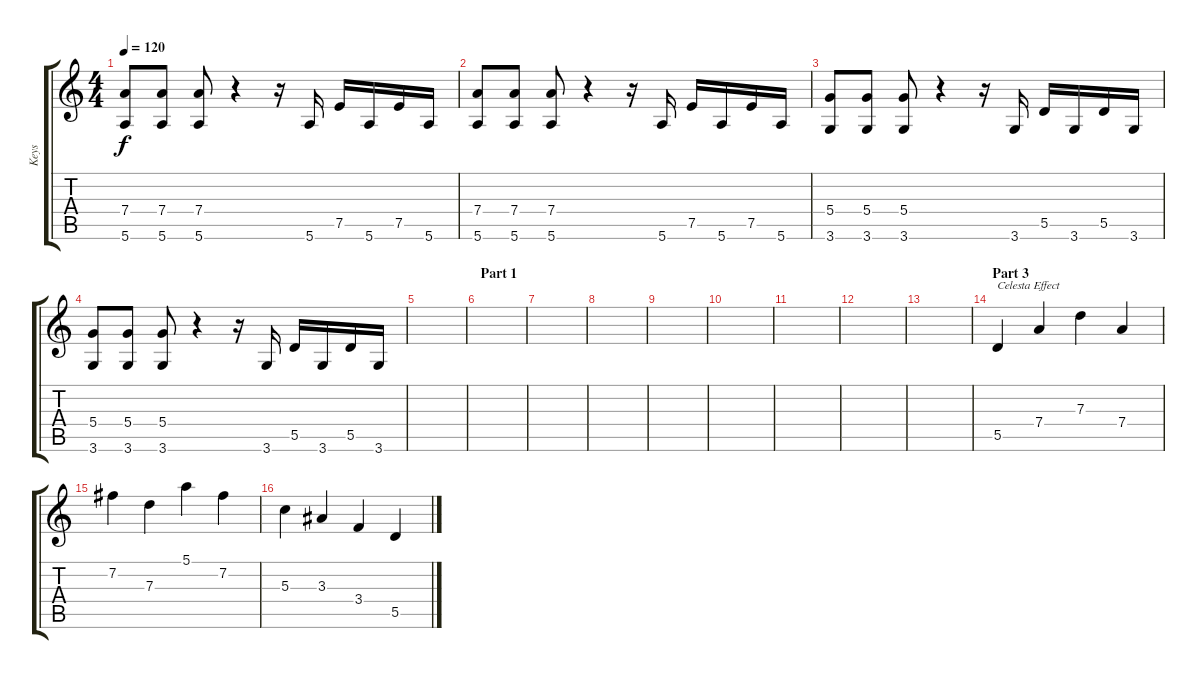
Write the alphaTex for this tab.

\track ("Keys" "Keys") {instrument overdrivenguitar}
\staff {score tabs}
\tuning (E4 B3 G3 D3 A2 E2) {hide}
\ts (4 4)
\tempo 120
\clef g2
\ks c
(7.4 5.6).8{dy f instrument harpsichord} (7.4 5.6).8 (7.4 5.6).8 r.4 r.16 5.6.16 7.5.16 5.6.16 7.5.16 5.6.16 |
(7.4 5.6).8{instrument harpsichord} (7.4 5.6).8 (7.4 5.6).8 r.4 r.16 5.6.16 7.5.16 5.6.16 7.5.16 5.6.16 |
(5.4 3.6).8{instrument harpsichord} (5.4 3.6).8 (5.4 3.6).8 r.4 r.16 3.6.16 5.5.16 3.6.16 5.5.16 3.6.16 |
(5.4 3.6).8{instrument harpsichord} (5.4 3.6).8 (5.4 3.6).8 r.4 r.16 3.6.16 5.5.16 3.6.16 5.5.16 3.6.16 |
|
\section ("" "Part 1")
|
|
|
|
|
|
|
|
\section ("" "Part 3")
5.5.4{txt "Celesta Effect" instrument celesta} 7.4.4 7.3.4 7.4.4 |
7.2.4{instrument celesta} 7.3.4 5.1.4 7.2.4 |
5.3.4{instrument celesta} 3.3.4 3.4.4 5.5.4
